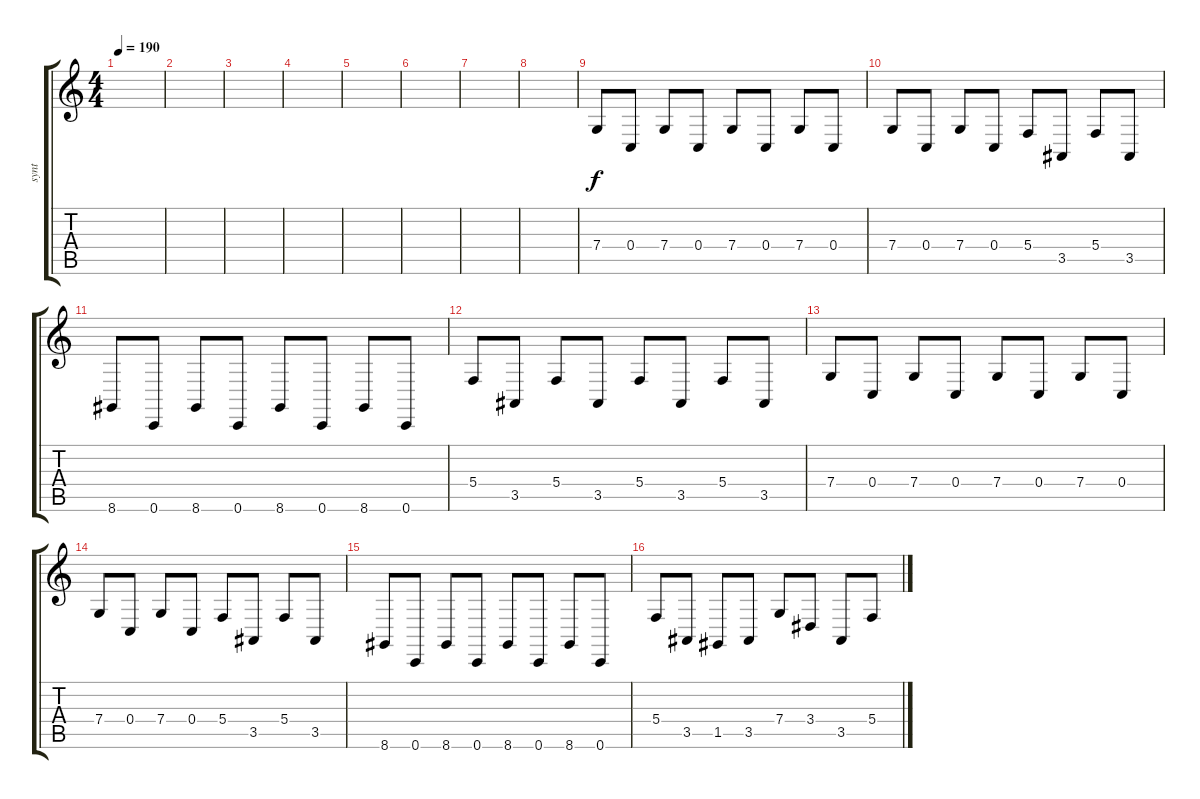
\track ("synt" "synt") {instrument lead2sawtooth}
\staff {score tabs}
\tuning (D4 A3 F3 C3 G2 C2) {hide}
\ts (4 4)
\tempo 190
\clef g2
\ks c
|
|
|
|
|
|
|
|
7.4.8 0.4.8 7.4.8 0.4.8 7.4.8 0.4.8 7.4.8 0.4.8 |
7.4.8 0.4.8 7.4.8 0.4.8 5.4.8 3.5.8 5.4.8 3.5.8 |
8.6.8 0.6.8 8.6.8 0.6.8 8.6.8 0.6.8 8.6.8 0.6.8 |
5.4.8 3.5.8 5.4.8 3.5.8 5.4.8 3.5.8 5.4.8 3.5.8 |
7.4.8 0.4.8 7.4.8 0.4.8 7.4.8 0.4.8 7.4.8 0.4.8 |
7.4.8 0.4.8 7.4.8 0.4.8 5.4.8 3.5.8 5.4.8 3.5.8 |
8.6.8 0.6.8 8.6.8 0.6.8 8.6.8 0.6.8 8.6.8 0.6.8 |
5.4.8 3.5.8 1.5.8 3.5.8 7.4.8 3.4.8 3.5.8 5.4.8
